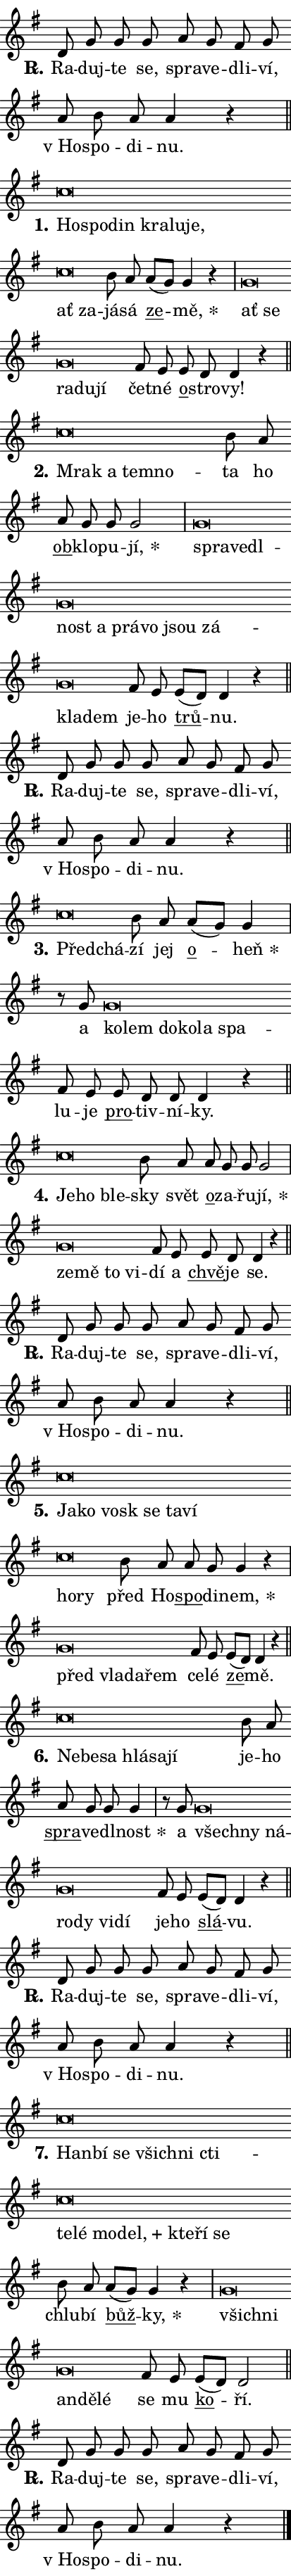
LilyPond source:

\version "2.22.1"
\header { tagline = "" }
\paper {
  indent = 0\cm
  top-margin = 0\cm
  right-margin = 0\cm
  bottom-margin = 0\cm
  left-margin = 0\cm
  paper-width = 7\cm
  page-breaking = #ly:one-page-breaking
  system-system-spacing.basic-distance = #11
  score-system-spacing.basic-distance = #11
  ragged-last = ##f
}


%% Author: Thomas Morley
%% https://lists.gnu.org/archive/html/lilypond-user/2020-05/msg00002.html
#(define (line-position grob)
"Returns position of @var[grob} in current system:
   @code{'start}, if at first time-step
   @code{'end}, if at last time-step
   @code{'middle} otherwise
"
  (let* ((col (ly:item-get-column grob))
         (ln (ly:grob-object col 'left-neighbor))
         (rn (ly:grob-object col 'right-neighbor))
         (col-to-check-left (if (ly:grob? ln) ln col))
         (col-to-check-right (if (ly:grob? rn) rn col))
         (break-dir-left
           (and
             (ly:grob-property col-to-check-left 'non-musical #f)
             (ly:item-break-dir col-to-check-left)))
         (break-dir-right
           (and
             (ly:grob-property col-to-check-right 'non-musical #f)
             (ly:item-break-dir col-to-check-right))))
        (cond ((eqv? 1 break-dir-left) 'start)
              ((eqv? -1 break-dir-right) 'end)
              (else 'middle))))

#(define (tranparent-at-line-position vctor)
  (lambda (grob)
  "Relying on @code{line-position} select the relevant enry from @var{vctor}.
Used to determine transparency,"
    (case (line-position grob)
      ((end) (not (vector-ref vctor 0)))
      ((middle) (not (vector-ref vctor 1)))
      ((start) (not (vector-ref vctor 2))))))

noteHeadBreakVisibility =
#(define-music-function (break-visibility)(vector?)
"Makes @code{NoteHead}s transparent relying on @var{break-visibility}"
#{
  \override NoteHead.transparent =
    #(tranparent-at-line-position break-visibility)
#})

#(define delete-ledgers-for-transparent-note-heads
  (lambda (grob)
    "Reads whether a @code{NoteHead} is transparent.
If so this @code{NoteHead} is removed from @code{'note-heads} from
@var{grob}, which is supposed to be @code{LedgerLineSpanner}.
As a result ledgers are not printed for this @code{NoteHead}"
    (let* ((nhds-array (ly:grob-object grob 'note-heads))
           (nhds-list
             (if (ly:grob-array? nhds-array)
                 (ly:grob-array->list nhds-array)
                 '()))
           ;; Relies on the transparent-property being done before
           ;; Staff.LedgerLineSpanner.after-line-breaking is executed.
           ;; This is fragile ...
           (to-keep
             (remove
               (lambda (nhd)
                 (ly:grob-property nhd 'transparent #f))
               nhds-list)))
      ;; TODO find a better method to iterate over grob-arrays, similiar
      ;; to filter/remove etc for lists
      ;; For now rebuilt from scratch
      (set! (ly:grob-object grob 'note-heads)  '())
      (for-each
        (lambda (nhd)
          (ly:pointer-group-interface::add-grob grob 'note-heads nhd))
        to-keep))))

hideNotes = {
  \noteHeadBreakVisibility #begin-of-line-visible
}
unHideNotes = {
  \noteHeadBreakVisibility #all-visible
}

% work-around for resetting accidentals
% https://lilypond.org/doc/v2.23/Documentation/notation/displaying-rhythms#unmetered-music
cadenzaMeasure = {
  \cadenzaOff
  \partial 1024 s1024
  \cadenzaOn
}

#(define-markup-command (accent layout props text) (markup?)
  "Underline accented syllable"
  (interpret-markup layout props
    #{\markup \override #'(offset . 4.3) \underline { #text }#}))

responsum = \markup \concat {
  "R" \hspace #-1.05 \path #0.1 #'((moveto 0 0.07) (lineto 0.9 0.8)) \hspace #0.05 "."
}

\layout {
    \context {
        \Staff
        \remove "Time_signature_engraver"
        \override LedgerLineSpanner.after-line-breaking = #delete-ledgers-for-transparent-note-heads
    }
    \context {
        \Voice {
            \override NoteHead.output-attributes = #'((class . "notehead"))
            \override Hairpin.height = #0.55
        }
    }
    \context {
        \Lyrics {
            \override StanzaNumber.output-attributes = #'((class . "stanzanumber"))
            \override LyricSpace.minimum-distance = #0.9
            \override LyricText.font-name = #"TeX Gyre Schola"
            \override LyricText.font-size = 1
            \override StanzaNumber.font-name = #"TeX Gyre Schola Bold"
            \override StanzaNumber.font-size = 1
        }
    }
}

% magnetic-lyrics.ily
%
%   written by
%     Jean Abou Samra <jean@abou-samra.fr>
%     Werner Lemberg <wl@gnu.org>
%
%   adapted by
%     Jiri Hon <jiri.hon@gmail.com>
%
% Version 2022-Apr-15

% https://www.mail-archive.com/lilypond-user@gnu.org/msg149350.html

#(define (Left_hyphen_pointer_engraver context)
   "Collect syllable-hyphen-syllable occurrences in lyrics and store
them in properties.  This engraver only looks to the left.  For
example, if the lyrics input is @code{foo -- bar}, it does the
following.

@itemize @bullet
@item
Set the @code{text} property of the @code{LyricHyphen} grob between
@q{foo} and @q{bar} to @code{foo}.

@item
Set the @code{left-hyphen} property of the @code{LyricText} grob with
text @q{foo} to the @code{LyricHyphen} grob between @q{foo} and
@q{bar}.
@end itemize

Use this auxiliary engraver in combination with the
@code{lyric-@/text::@/apply-@/magnetic-@/offset!} hook."
   (let ((hyphen #f)
         (text #f))
     (make-engraver
      (acknowledgers
       ((lyric-syllable-interface engraver grob source-engraver)
        (set! text grob)))
      (end-acknowledgers
       ((lyric-hyphen-interface engraver grob source-engraver)
        ;(when (not (grob::has-interface grob 'lyric-space-interface))
          (set! hyphen grob)));)
      ((stop-translation-timestep engraver)
       (when (and text hyphen)
         (ly:grob-set-object! text 'left-hyphen hyphen))
       (set! text #f)
       (set! hyphen #f)))))

#(define (lyric-text::apply-magnetic-offset! grob)
   "If the space between two syllables is less than the value in
property @code{LyricText@/.details@/.squash-threshold}, move the right
syllable to the left so that it gets concatenated with the left
syllable.

Use this function as a hook for
@code{LyricText@/.after-@/line-@/breaking} if the
@code{Left_@/hyphen_@/pointer_@/engraver} is active."
   (let ((hyphen (ly:grob-object grob 'left-hyphen #f)))
     (when hyphen
       (let ((left-text (ly:spanner-bound hyphen LEFT)))
         (when (grob::has-interface left-text 'lyric-syllable-interface)
           (let* ((common (ly:grob-common-refpoint grob left-text X))
                  (this-x-ext (ly:grob-extent grob common X))
                  (left-x-ext
                   (begin
                     ;; Trigger magnetism for left-text.
                     (ly:grob-property left-text 'after-line-breaking)
                     (ly:grob-extent left-text common X)))
                  ;; `delta` is the gap width between two syllables.
                  (delta (- (interval-start this-x-ext)
                            (interval-end left-x-ext)))
                  (details (ly:grob-property grob 'details))
                  (threshold (assoc-get 'squash-threshold details 0.2)))
             (when (< delta threshold)
               (let* (;; We have to manipulate the input text so that
                      ;; ligatures crossing syllable boundaries are not
                      ;; disabled.  For languages based on the Latin
                      ;; script this is essentially a beautification.
                      ;; However, for non-Western scripts it can be a
                      ;; necessity.
                      (lt (ly:grob-property left-text 'text))
                      (rt (ly:grob-property grob 'text))
                      (is-space (grob::has-interface hyphen 'lyric-space-interface))
                      (space (if is-space " " ""))
                      (space-markup (grob-interpret-markup grob " "))
                      (space-size (interval-length (ly:stencil-extent space-markup X)))
                      (extra-delta (if is-space space-size 0))
                      ;; Append new syllable.
                      (ltrt-space (if (and (string? lt) (string? rt))
                                (string-append lt space rt)
                                (make-concat-markup (list lt space rt))))
                      ;; Right-align `ltrt` to the right side.
                      (ltrt-space-markup (grob-interpret-markup
                               grob
                               (make-translate-markup
                                (cons (interval-length this-x-ext) 0)
                                (make-right-align-markup ltrt-space)))))
                 (begin
                   ;; Don't print `left-text`.
                   (ly:grob-set-property! left-text 'stencil #f)
                   ;; Set text and stencil (which holds all collected
                   ;; syllables so far) and shift it to the left.
                   (ly:grob-set-property! grob 'text ltrt-space)
                   (ly:grob-set-property! grob 'stencil ltrt-space-markup)
                   (ly:grob-translate-axis! grob (- (- delta extra-delta)) X))))))))))


#(define (lyric-hyphen::displace-bounds-first grob)
   ;; Make very sure this callback isn't triggered too early.
   (let ((left (ly:spanner-bound grob LEFT))
         (right (ly:spanner-bound grob RIGHT)))
     (ly:grob-property left 'after-line-breaking)
     (ly:grob-property right 'after-line-breaking)
     (ly:lyric-hyphen::print grob)))

squashThreshold = #0.4

\layout {
  \context {
    \Lyrics
    \consists #Left_hyphen_pointer_engraver
    \override LyricText.after-line-breaking =
      #lyric-text::apply-magnetic-offset!
    \override LyricHyphen.stencil = #lyric-hyphen::displace-bounds-first
    \override LyricText.details.squash-threshold = \squashThreshold
    \override LyricHyphen.minimum-distance = 0
    \override LyricHyphen.minimum-length = \squashThreshold
  }
}

squash = \override LyricText.details.squash-threshold = 9999
unSquash = \override LyricText.details.squash-threshold = \squashThreshold

left = \override LyricText.self-alignment-X = #LEFT
unLeft = \revert LyricText.self-alignment-X

starOffset = #(lambda (grob) 
                (let ((x_offset (ly:self-alignment-interface::aligned-on-x-parent grob)))
                  (if (= x_offset 0) 0 (+ x_offset 1.2))))

star = #(define-music-function (syllable)(string?)
"Append star separator at the end of a syllable"
#{
  \once \override LyricText.X-offset = #starOffset
  \lyricmode { \markup {
    #syllable
    \override #'((font-name . "TeX Gyre Schola Bold")) \hspace #0.2 \lower #0.65 \larger "*"
  } }
#})

starAccent = #(define-music-function (syllable)(string?)
"Append star separator at the end of a syllable and make accent"
#{
  \once \override LyricText.X-offset = #starOffset
  \lyricmode { \markup {
    \accent #syllable
    \override #'((font-name . "TeX Gyre Schola Bold")) \hspace #0.2 \lower #0.65 \larger "*"
  } }
#})

breath = #(define-music-function (syllable)(string?)
"Append breathing indicator at the end of a syllable"
#{
  \lyricmode { \markup { #syllable "+" } }
#})

optionalBreath = #(define-music-function (syllable)(string?)
"Append optional breathing indicator at the end of a syllable"
#{
  \lyricmode { \markup { #syllable "(+)" } }
#})


\score {
    <<
        \new Voice = "melody" { \cadenzaOn \key g \major \relative { d'8 g g g a g \bar "" fis g \bar "" a b a a4 r \cadenzaMeasure \bar "||" \break }
\relative { c''\breve*1/16 \hideNotes \breve*1/16 \bar "" \breve*1/16 \bar "" \breve*1/16 \bar "" \breve*1/16 \bar "" \breve*1/16 \bar "" \breve*1/16 \breve*1/16 \bar "" \unHideNotes b8 a \bar "" a[( g)] g4 r \cadenzaMeasure \bar "|" g\breve*1/16 \hideNotes \breve*1/16 \bar "" \breve*1/16 \bar "" \breve*1/16 \breve*1/16 \bar "" \unHideNotes fis8 e \bar "" e d d4 r \cadenzaMeasure \bar "||" \break }
\relative { c''\breve*1/16 \hideNotes \breve*1/16 \bar "" \breve*1/16 \breve*1/16 \bar "" \unHideNotes b8 a \bar "" a g g g2 \cadenzaMeasure \bar "|" g\breve*1/16 \hideNotes \breve*1/16 \bar "" \breve*1/16 \bar "" \breve*1/16 \bar "" \breve*1/16 \bar "" \breve*1/16 \bar "" \breve*1/16 \bar "" \breve*1/16 \bar "" \breve*1/16 \bar "" \breve*1/16 \breve*1/16 \bar "" \unHideNotes fis8 e \bar "" e[( d)] d4 r \cadenzaMeasure \bar "||" \break }
\relative { d'8 g g g a g \bar "" fis g \bar "" a b a a4 r \cadenzaMeasure \bar "||" \break }
\relative { c''\breve*1/16 \hideNotes \breve*1/16 \bar "" \unHideNotes b8 a \bar "" a[( g)] g4 \cadenzaMeasure \bar "|" r8 g8 g\breve*1/16 \hideNotes \breve*1/16 \bar "" \breve*1/16 \bar "" \breve*1/16 \bar "" \breve*1/16 \breve*1/16 \bar "" \unHideNotes fis8 e \bar "" e d d d4 r \cadenzaMeasure \bar "||" \break }
\relative { c''\breve*1/16 \hideNotes \breve*1/16 \breve*1/16 \bar "" \unHideNotes b8 a \bar "" a g g g2 \cadenzaMeasure \bar "|" g\breve*1/16 \hideNotes \breve*1/16 \bar "" \breve*1/16 \breve*1/16 \bar "" \unHideNotes fis8 e \bar "" e d d4 r \cadenzaMeasure \bar "||" \break }
\relative { d'8 g g g a g \bar "" fis g \bar "" a b a a4 r \cadenzaMeasure \bar "||" \break }
\relative { c''\breve*1/16 \hideNotes \breve*1/16 \bar "" \breve*1/16 \bar "" \breve*1/16 \bar "" \breve*1/16 \bar "" \breve*1/16 \bar "" \breve*1/16 \breve*1/16 \bar "" \unHideNotes b8 a \bar "" a g g4 r \cadenzaMeasure \bar "|" g\breve*1/16 \hideNotes \breve*1/16 \bar "" \breve*1/16 \breve*1/16 \bar "" \unHideNotes fis8 e \bar "" e[( d)] d4 r \cadenzaMeasure \bar "||" \break }
\relative { c''\breve*1/16 \hideNotes \breve*1/16 \bar "" \breve*1/16 \bar "" \breve*1/16 \bar "" \breve*1/16 \breve*1/16 \bar "" \unHideNotes b8 a \bar "" a g g g4 \cadenzaMeasure \bar "|" r8 g8 g\breve*1/16 \hideNotes \breve*1/16 \bar "" \breve*1/16 \bar "" \breve*1/16 \bar "" \breve*1/16 \bar "" \breve*1/16 \breve*1/16 \bar "" \unHideNotes fis8 e \bar "" e[( d)] d4 r \cadenzaMeasure \bar "||" \break }
\relative { d'8 g g g a g \bar "" fis g \bar "" a b a a4 r \cadenzaMeasure \bar "||" \break }
\relative { c''\breve*1/16 \hideNotes \breve*1/16 \bar "" \breve*1/16 \bar "" \breve*1/16 \bar "" \breve*1/16 \bar "" \breve*1/16 \bar "" \breve*1/16 \bar "" \breve*1/16 \bar "" \breve*1/16 \bar "" \breve*1/16 \bar "" \breve*1/16 \bar "" \breve*1/16 \breve*1/16 \bar "" \unHideNotes b8 a \bar "" a[( g)] g4 r \cadenzaMeasure \bar "|" g\breve*1/16 \hideNotes \breve*1/16 \bar "" \breve*1/16 \bar "" \breve*1/16 \breve*1/16 \bar "" \unHideNotes fis8 e \bar "" e[( d)] d2 \cadenzaMeasure \bar "||" \break }
\relative { d'8 g g g a g \bar "" fis g \bar "" a b a a4 r \cadenzaMeasure \bar "||" \break } \bar "|." }
        \new Lyrics \lyricsto "melody" { \lyricmode { \set stanza = \responsum
Ra -- duj -- te se, spra -- ve -- dli -- ví, "v Ho" -- spo -- di -- nu.
\set stanza = "1."
\left Ho -- \squash spo -- din kra -- lu -- je, ať za -- \unLeft \unSquash já -- sá \markup \accent ze -- \star mě, \left ať \squash se ra -- du -- jí \unLeft \unSquash čet -- né \markup \accent o -- stro -- vy!
\set stanza = "2."
\left Mrak \squash a tem -- no -- \unLeft \unSquash ta ho \markup \accent ob -- klo -- pu -- \star jí, \left spra -- \squash ve -- dl -- nost a prá -- vo jsou zá -- kla -- dem \unLeft \unSquash je -- ho \markup \accent trů -- nu.
\set stanza = \responsum
Ra -- duj -- te se, spra -- ve -- dli -- ví, "v Ho" -- spo -- di -- nu.
\set stanza = "3."
\left Před -- \squash chá -- \unLeft \unSquash zí jej \markup \accent o -- \star heň a \left ko -- \squash lem do -- ko -- la spa -- \unLeft \unSquash lu -- je \markup \accent pro -- tiv -- ní -- ky.
\set stanza = "4."
\left Je -- \squash ho ble -- \unLeft \unSquash sky svět \markup \accent o -- za -- řu -- \star jí, \left ze -- \squash mě to vi -- \unLeft \unSquash dí a \markup \accent chvě -- je se.
\set stanza = \responsum
Ra -- duj -- te se, spra -- ve -- dli -- ví, "v Ho" -- spo -- di -- nu.
\set stanza = "5."
\left Ja -- \squash ko vosk se ta -- ví ho -- ry \unLeft \unSquash před Ho -- \markup \accent spo -- di -- \star nem, \left před \squash vla -- da -- řem \unLeft \unSquash ce -- lé \markup \accent ze -- mě.
\set stanza = "6."
\left Ne -- \squash be -- sa hlá -- sa -- jí \unLeft \unSquash je -- ho \markup \accent spra -- ve -- dl -- \star nost a \left všech -- \squash ny ná -- ro -- dy vi -- dí \unLeft \unSquash je -- ho \markup \accent slá -- vu.
\set stanza = \responsum
Ra -- duj -- te se, spra -- ve -- dli -- ví, "v Ho" -- spo -- di -- nu.
\set stanza = "7."
\left Han -- \squash bí se všich -- ni cti -- te -- lé mo -- \breath "del," kte -- ří se \unLeft \unSquash chlu -- bí \markup \accent bůž -- \star ky, \left všich -- \squash ni an -- dě -- lé \unLeft \unSquash se mu \markup \accent ko -- ří.
\set stanza = \responsum
Ra -- duj -- te se, spra -- ve -- dli -- ví, "v Ho" -- spo -- di -- nu. } }
    >>
    \layout {}
}
